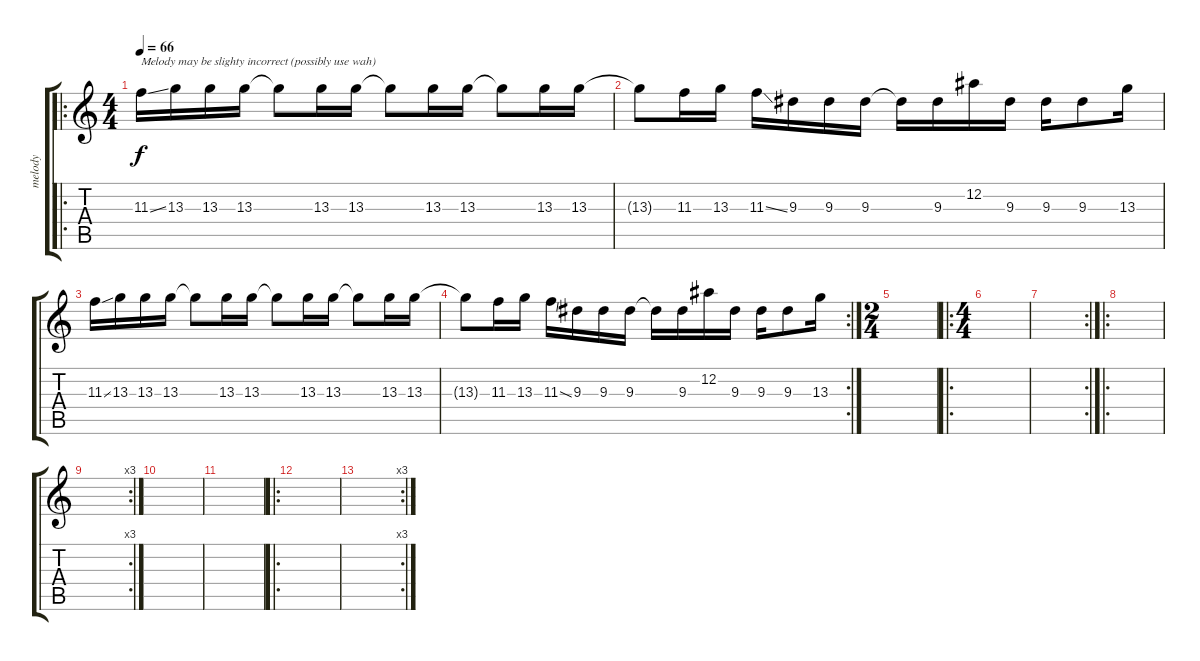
\track ("melody" "melody") {instrument distortionguitar}
\staff {score tabs}
\tuning (Eb4 Bb3 Gb3 Db3 Ab2 Eb2) {hide}
\ro
\ts (4 4)
\tempo 66
\clef g2
\ks c
11.3{ss}.16{txt "Melody may be slighty incorrect (possibly use wah)" dy f} 13.3.16 13.3.16 13.3.16 13.3{t}.8 13.3.16 13.3.16 13.3{t}.8 13.3.16 13.3.16 13.3{t}.8 13.3.16 13.3.16 |
13.3{t}.8 11.3.16 13.3.16 11.3{ss}.16 9.3.16 9.3.16 9.3.16 9.3{t}.16 9.3.16 12.2.16 9.3.16 9.3.16 9.3.8 13.3.16 |
11.3{ss}.16 13.3.16 13.3.16 13.3.16 13.3{t}.8 13.3.16 13.3.16 13.3{t}.8 13.3.16 13.3.16 13.3{t}.8 13.3.16 13.3.16 |
\rc 2
13.3{t}.8 11.3.16 13.3.16 11.3{ss}.16 9.3.16 9.3.16 9.3.16 9.3{t}.16 9.3.16 12.2.16 9.3.16 9.3.16 9.3.8 13.3.16 |
\ts (2 4)
|
\ro
\ts (4 4)
|
\rc 2
|
\ro
|
\rc 3
|
|
|
\ro
|
\rc 3
